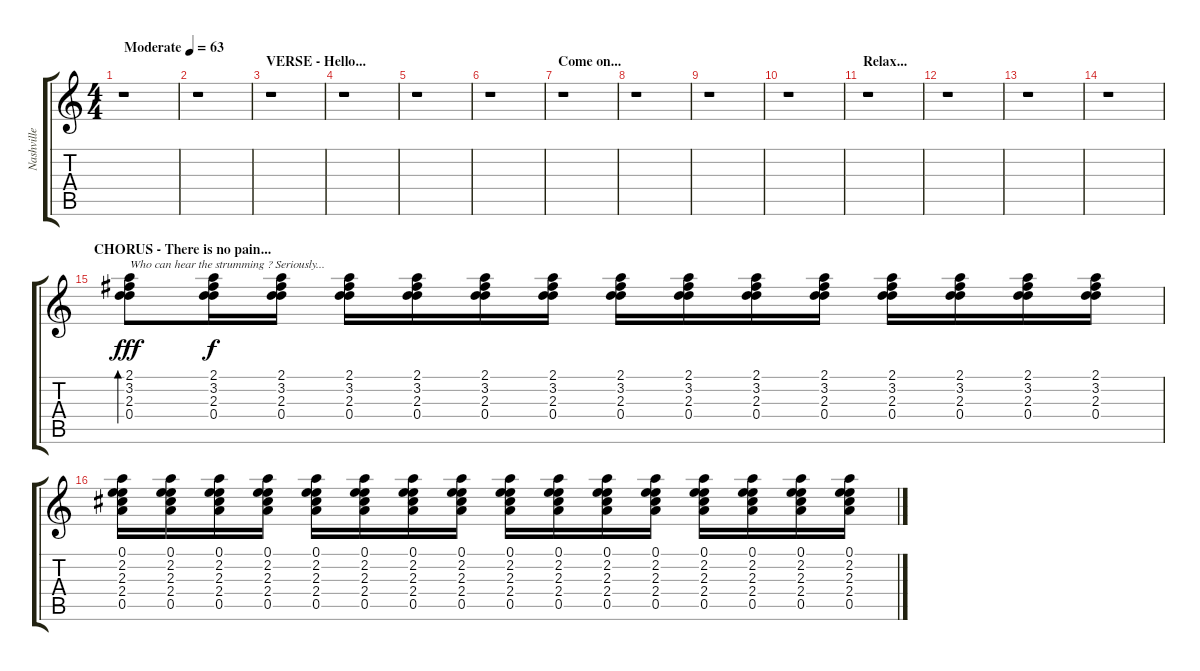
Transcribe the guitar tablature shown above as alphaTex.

\track ("Nashville Acoustic (Ritenour)" "Nashville ") {instrument acousticguitarsteel}
\staff {score tabs}
\tuning (E4 B3 G4 D4 A3 E3) {hide}
\ts (4 4)
\tempo (63 "Moderate")
\clef g2
\ks c
r.1{dy fff instrument acousticguitarsteel} |
r.1 |
\section ("" "VERSE - Hello...")
r.1 |
r.1 |
r.1 |
r.1 |
\section ("" "Come on...")
r.1 |
r.1 |
r.1 |
r.1 |
\section ("" "Relax...")
r.1 |
r.1 |
r.1 |
r.1 |
\section ("" "CHORUS - There is no pain...")
(2.1 3.2 2.3 0.4).8{bd 120 txt "Who can hear the strumming ? Seriously..."} (2.1 3.2 2.3 0.4).16{dy f} (2.1 3.2 2.3 0.4).16 (2.1 3.2 2.3 0.4).16 (2.1 3.2 2.3 0.4).16 (2.1 3.2 2.3 0.4).16 (2.1 3.2 2.3 0.4).16 (2.1 3.2 2.3 0.4).16 (2.1 3.2 2.3 0.4).16 (2.1 3.2 2.3 0.4).16 (2.1 3.2 2.3 0.4).16 (2.1 3.2 2.3 0.4).16 (2.1 3.2 2.3 0.4).16 (2.1 3.2 2.3 0.4).16 (2.1 3.2 2.3 0.4).16 |
(0.1 2.2 2.3 2.4 0.5).16 (0.1 2.2 2.3 2.4 0.5).16 (0.1 2.2 2.3 2.4 0.5).16 (0.1 2.2 2.3 2.4 0.5).16 (0.1 2.2 2.3 2.4 0.5).16 (0.1 2.2 2.3 2.4 0.5).16 (0.1 2.2 2.3 2.4 0.5).16 (0.1 2.2 2.3 2.4 0.5).16 (0.1 2.2 2.3 2.4 0.5).16 (0.1 2.2 2.3 2.4 0.5).16 (0.1 2.2 2.3 2.4 0.5).16 (0.1 2.2 2.3 2.4 0.5).16 (0.1 2.2 2.3 2.4 0.5).16 (0.1 2.2 2.3 2.4 0.5).16 (0.1 2.2 2.3 2.4 0.5).16 (0.1 2.2 2.3 2.4 0.5).16
